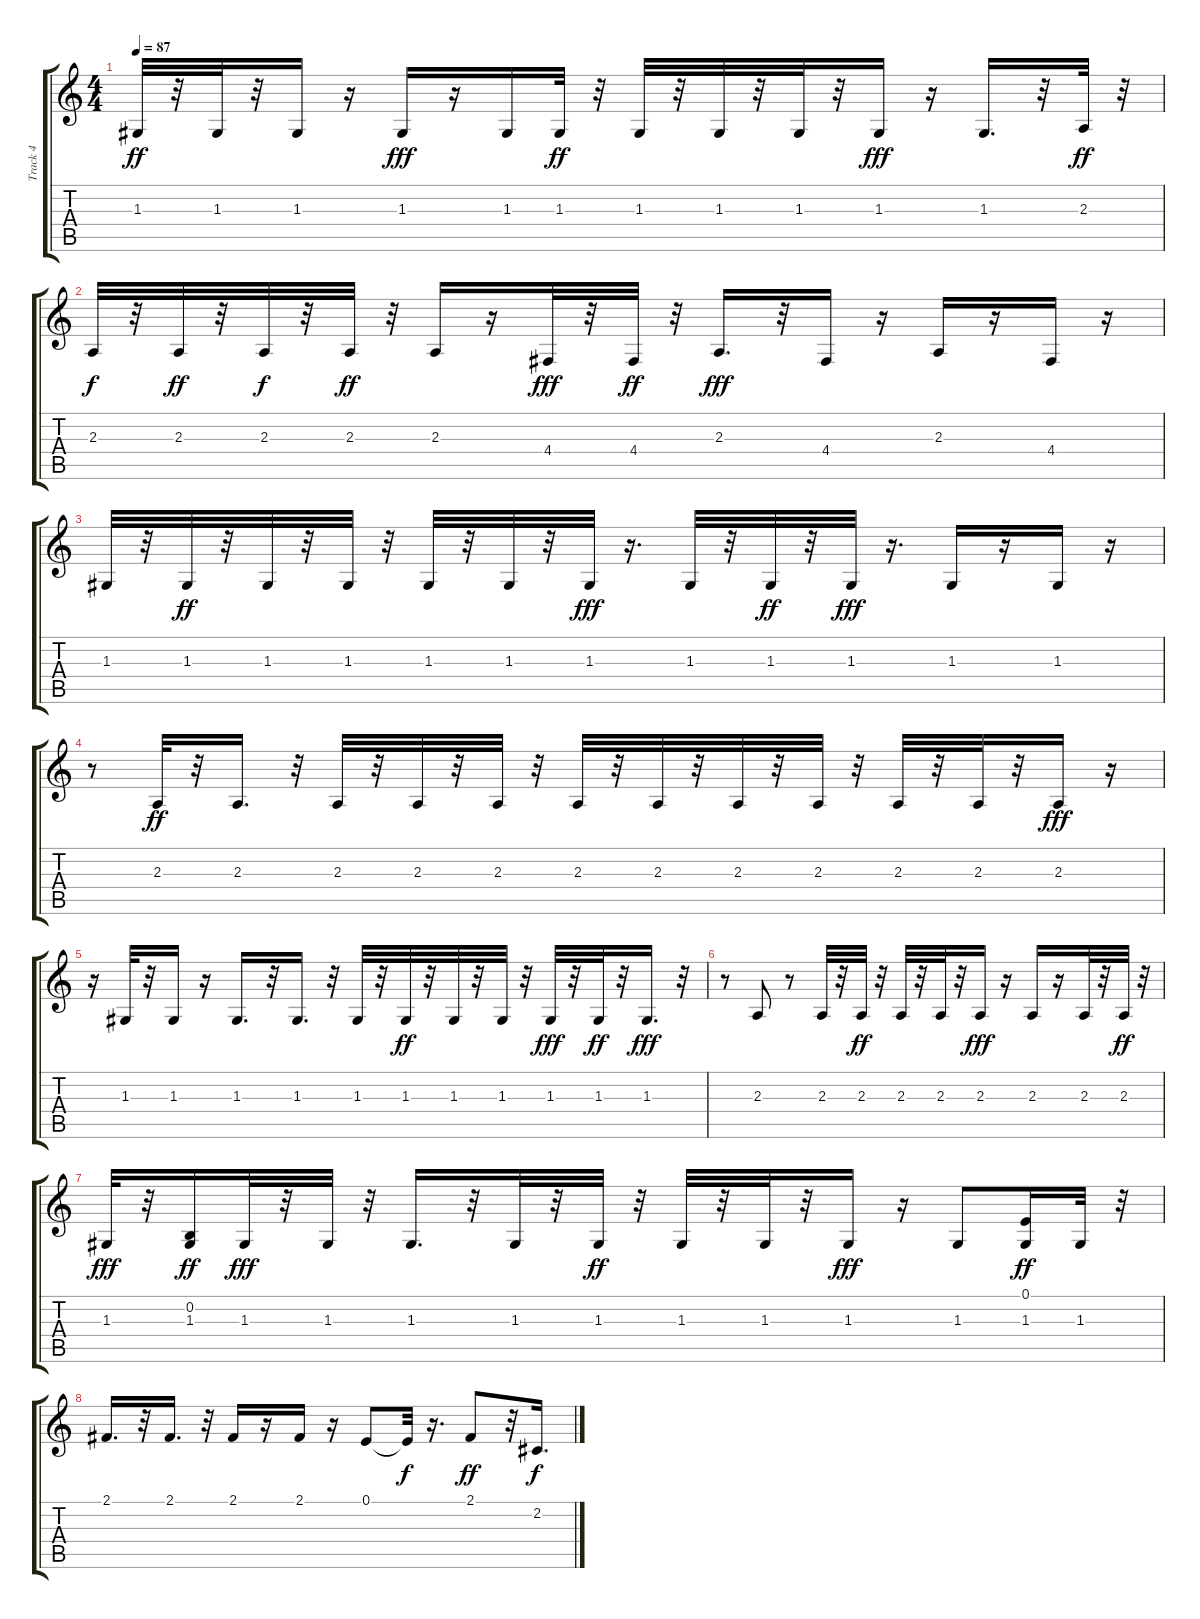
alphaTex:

\track ("Track 4" "Track 4") {instrument altosax}
\staff {score tabs}
\tuning (E4 B3 G3 D3 A2 E2) {hide}
\ts (4 4)
\tempo 87
\clef g2
\ks c
1.3.32{dy ff} r.32 1.3.32 r.32 1.3.16 r.16 1.3.16{dy fff} r.16 1.3.16 1.3.32{dy ff} r.32 1.3.32 r.32 1.3.32 r.32 1.3.32 r.32 1.3.16{dy fff} r.16 1.3.16{d} r.32 2.3.32{dy ff} r.32 |
2.3.32{dy f} r.32 2.3.32{dy ff} r.32 2.3.32{dy f} r.32 2.3.32{dy ff} r.32 2.3.16 r.16 4.4.32{dy fff} r.32 4.4.32{dy ff} r.32 2.3.16{d dy fff} r.32 4.4.16 r.16 2.3.16 r.16 4.4.16 r.16 |
1.3.32 r.32 1.3.32{dy ff} r.32 1.3.32 r.32 1.3.32 r.32 1.3.32 r.32 1.3.32 r.32 1.3.32{dy fff} r.16{d} 1.3.32 r.32 1.3.32{dy ff} r.32 1.3.32{dy fff} r.16{d} 1.3.16 r.16 1.3.16 r.16 |
r.8 2.3.32{dy ff} r.32 2.3.16{d} r.32 2.3.32 r.32 2.3.32 r.32 2.3.32 r.32 2.3.32 r.32 2.3.32 r.32 2.3.32 r.32 2.3.32 r.32 2.3.32 r.32 2.3.32 r.32 2.3.16{dy fff} r.16 |
r.16 1.3.32 r.32 1.3.16 r.16 1.3.16{d} r.32 1.3.16{d} r.32 1.3.32 r.32 1.3.32{dy ff} r.32 1.3.32 r.32 1.3.32 r.32 1.3.32{dy fff} r.32 1.3.32{dy ff} r.32 1.3.16{d dy fff} r.32 |
r.8 2.3.8 r.8 2.3.32 r.32 2.3.32{dy ff} r.32 2.3.32 r.32 2.3.32 r.32 2.3.16{dy fff} r.16 2.3.16 r.16 2.3.32 r.32 2.3.32{dy ff} r.32 |
1.3.32{dy fff} r.32 (0.2 1.3).16{dy ff} 1.3.32{dy fff} r.32 1.3.32 r.32 1.3.16{d} r.32 1.3.32 r.32 1.3.32{dy ff} r.32 1.3.32 r.32 1.3.32 r.32 1.3.16{dy fff} r.16 1.3.8 (0.1 1.3).16{dy ff} 1.3.32 r.32 |
2.1.16{d} r.32 2.1.16{d} r.32 2.1.16 r.16 2.1.16 r.16 0.1.8 0.1{t}.32{dy f} r.16{d} 2.1.8{dy ff} r.32 2.2.16{d dy f}
